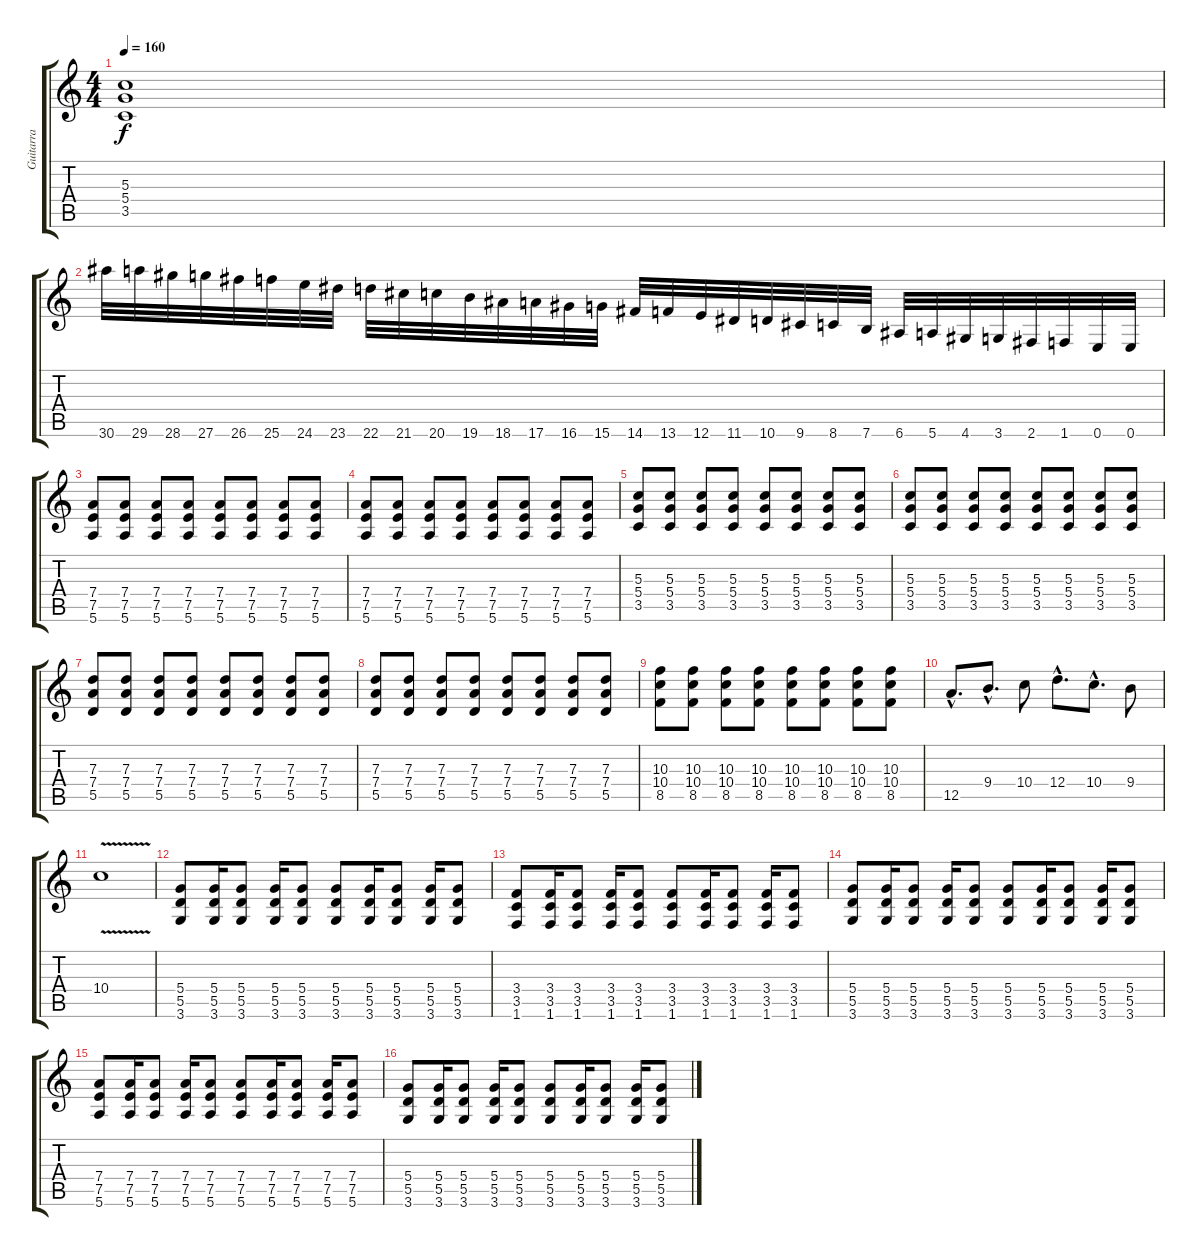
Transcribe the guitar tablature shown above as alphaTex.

\track ("Guitarra" "Guitarra") {instrument electricguitarclean}
\staff {score tabs}
\tuning (E4 B3 G3 D3 A2 E2) {hide}
\ts (4 4)
\tempo 160
\clef g2
\ks c
(5.3 5.4 3.5).1{dy f} |
30.6.32 29.6.32 28.6.32 27.6.32 26.6.32 25.6.32 24.6.32 23.6.32 22.6.32 21.6.32 20.6.32 19.6.32 18.6.32 17.6.32 16.6.32 15.6.32 14.6.32 13.6.32 12.6.32 11.6.32 10.6.32 9.6.32 8.6.32 7.6.32 6.6.32 5.6.32 4.6.32 3.6.32 2.6.32 1.6.32 0.6.32 0.6.32 |
(7.4 7.5 5.6).8 (7.4 7.5 5.6).8 (7.4 7.5 5.6).8 (7.4 7.5 5.6).8 (7.4 7.5 5.6).8 (7.4 7.5 5.6).8 (7.4 7.5 5.6).8 (7.4 7.5 5.6).8 |
(7.4 7.5 5.6).8 (7.4 7.5 5.6).8 (7.4 7.5 5.6).8 (7.4 7.5 5.6).8 (7.4 7.5 5.6).8 (7.4 7.5 5.6).8 (7.4 7.5 5.6).8 (7.4 7.5 5.6).8 |
(5.3 5.4 3.5).8 (5.3 5.4 3.5).8 (5.3 5.4 3.5).8 (5.3 5.4 3.5).8 (5.3 5.4 3.5).8 (5.3 5.4 3.5).8 (5.3 5.4 3.5).8 (5.3 5.4 3.5).8 |
(5.3 5.4 3.5).8 (5.3 5.4 3.5).8 (5.3 5.4 3.5).8 (5.3 5.4 3.5).8 (5.3 5.4 3.5).8 (5.3 5.4 3.5).8 (5.3 5.4 3.5).8 (5.3 5.4 3.5).8 |
(7.3 7.4 5.5).8 (7.3 7.4 5.5).8 (7.3 7.4 5.5).8 (7.3 7.4 5.5).8 (7.3 7.4 5.5).8 (7.3 7.4 5.5).8 (7.3 7.4 5.5).8 (7.3 7.4 5.5).8 |
(7.3 7.4 5.5).8 (7.3 7.4 5.5).8 (7.3 7.4 5.5).8 (7.3 7.4 5.5).8 (7.3 7.4 5.5).8 (7.3 7.4 5.5).8 (7.3 7.4 5.5).8 (7.3 7.4 5.5).8 |
(10.3 10.4 8.5).8 (10.3 10.4 8.5).8 (10.3 10.4 8.5).8 (10.3 10.4 8.5).8 (10.3 10.4 8.5).8 (10.3 10.4 8.5).8 (10.3 10.4 8.5).8 (10.3 10.4 8.5).8 |
12.5{hac}.8{d volume 13} 9.4{hac}.8{d} 10.4.8 12.4{hac}.8{d} 10.4{hac}.8{d} 9.4.8 |
10.4{v}.1 |
(5.4 5.5 3.6).8{instrument electricguitarclean} (5.4 5.5 3.6).16 (5.4 5.5 3.6).8 (5.4 5.5 3.6).16 (5.4 5.5 3.6).8 (5.4 5.5 3.6).8 (5.4 5.5 3.6).16 (5.4 5.5 3.6).8 (5.4 5.5 3.6).16 (5.4 5.5 3.6).8 |
(3.4 3.5 1.6).8 (3.4 3.5 1.6).16 (3.4 3.5 1.6).8 (3.4 3.5 1.6).16 (3.4 3.5 1.6).8 (3.4 3.5 1.6).8 (3.4 3.5 1.6).16 (3.4 3.5 1.6).8 (3.4 3.5 1.6).16 (3.4 3.5 1.6).8 |
(5.4 5.5 3.6).8 (5.4 5.5 3.6).16 (5.4 5.5 3.6).8 (5.4 5.5 3.6).16 (5.4 5.5 3.6).8 (5.4 5.5 3.6).8 (5.4 5.5 3.6).16 (5.4 5.5 3.6).8 (5.4 5.5 3.6).16 (5.4 5.5 3.6).8 |
(7.4 7.5 5.6).8 (7.4 7.5 5.6).16 (7.4 7.5 5.6).8 (7.4 7.5 5.6).16 (7.4 7.5 5.6).8 (7.4 7.5 5.6).8 (7.4 7.5 5.6).16 (7.4 7.5 5.6).8 (7.4 7.5 5.6).16 (7.4 7.5 5.6).8 |
(5.4 5.5 3.6).8 (5.4 5.5 3.6).16 (5.4 5.5 3.6).8 (5.4 5.5 3.6).16 (5.4 5.5 3.6).8 (5.4 5.5 3.6).8 (5.4 5.5 3.6).16 (5.4 5.5 3.6).8 (5.4 5.5 3.6).16 (5.4 5.5 3.6).8
